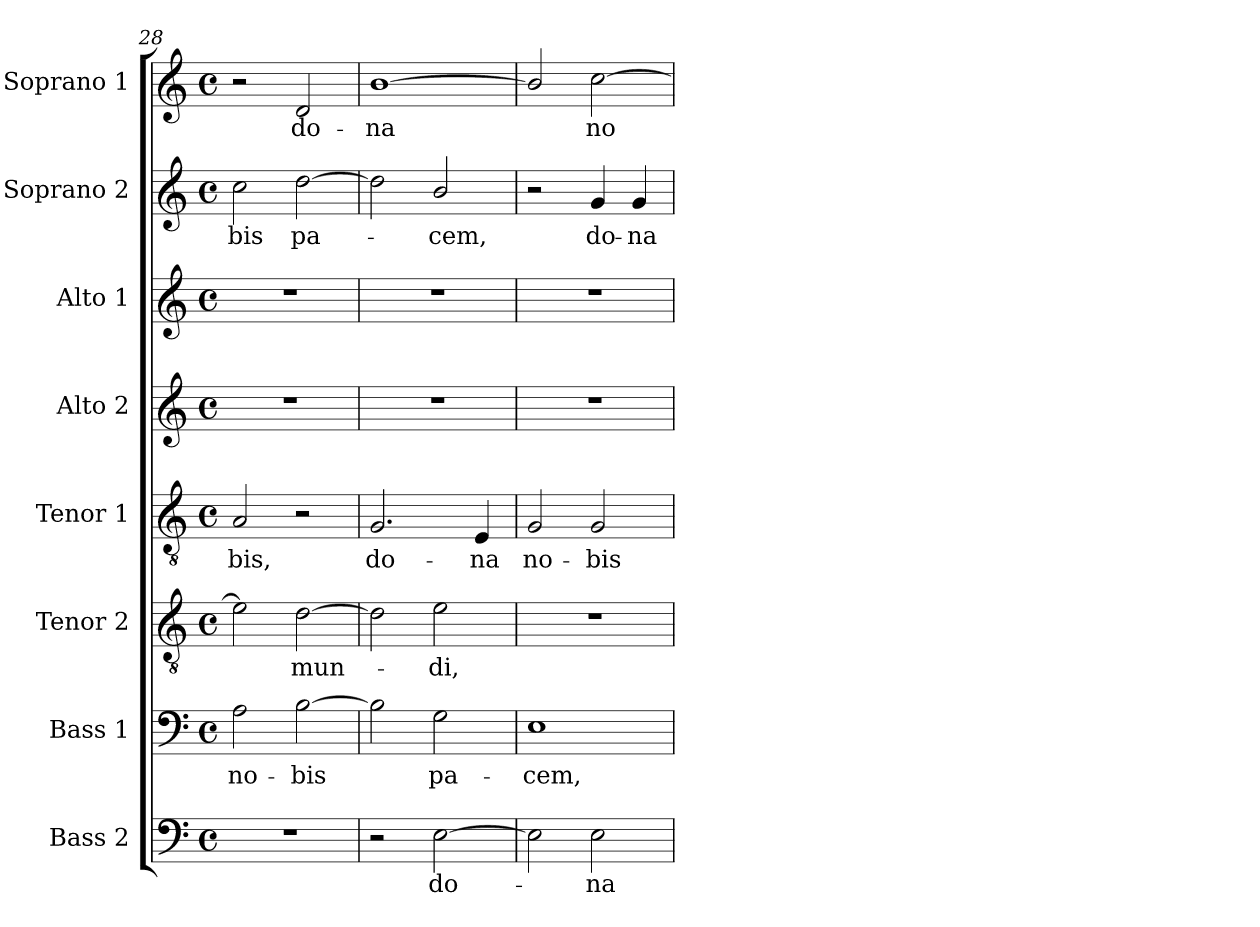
**kern	**text	**kern	**text	**kern	**text	**kern	**text	**kern	**kern	**kern	**text	**kern	**text
*part8	*part8	*part7	*part7	*part6	*part6	*part5	*part5	*part4	*part3	*part2	*part2	*part1	*part1
*staff8	*staff8	*staff7	*staff7	*staff6	*staff6	*staff5	*staff5	*staff4	*staff3	*staff2	*staff2	*staff1	*staff1
*I"Bass 2	*	*I"Bass 1	*	*I"Tenor 2	*	*I"Tenor 1	*	*I"Alto 2	*I"Alto 1	*I"Soprano 2	*	*I"Soprano 1	*
*I'B2.	*	*I'B1.	*	*I'T2.	*	*I'T1.	*	*I'A2.	*I'A1.	*I'S2.	*	*I'S1.	*
*clefF4	*	*clefF4	*	*clefGv2	*	*clefGv2	*	*clefG2	*clefG2	*clefG2	*	*clefG2	*
*	*	*	*	*ITrd7c12	*	*ITrd7c12	*	*	*	*	*	*	*
*k[]	*	*k[]	*	*k[]	*	*k[]	*	*k[]	*k[]	*k[]	*	*k[]	*
*C:	*	*C:	*	*C:	*	*C:	*	*C:	*C:	*C:	*	*C:	*
*M4/4	*	*M4/4	*	*M4/4	*	*M4/4	*	*M4/4	*M4/4	*M4/4	*	*M4/4	*
*met(c)	*	*met(c)	*	*met(c)	*	*met(c)	*	*met(c)	*met(c)	*met(c)	*	*met(c)	*
=28	=28	=28	=28	=28	=28	=28	=28	=28	=28	=28	=28	=28	=28
!	!	!	!LO:LY:b:color=#000000	!	!	!	!	!	!	!	!	!	!
!	!	!	!	!	!	!	!LO:LY:b:color=#000000	!	!	!	!	!	!
!	!	!	!	!	!	!	!	!	!	!	!LO:LY:b:color=#000000	!	!
1r	.	2Ai\	no-	2Ei\]	.	2AAi/	-bis,	1r	1r	2cci\	-bis	2r	.
!	!	!	!LO:LY:b:color=#000000	!	!	!	!	!	!	!	!	!	!
!	!	!	!	!	!LO:LY:b:color=#000000	!	!	!	!	!	!	!	!
!	!	!	!	!	!	!	!	!	!	!	!LO:LY:b:color=#000000	!	!
!	!	!	!	!	!	!	!	!	!	!	!	!	!LO:LY:b:color=#000000
.	.	[2Bi\	-bis	[2Di\	mun-	2r	.	.	.	[2ddi\	pa-	2di/	do-
=29	=29	=29	=29	=29	=29	=29	=29	=29	=29	=29	=29	=29	=29
!	!	!	!	!	!	!	!LO:LY:b:color=#000000	!	!	!	!	!	!
!	!	!	!	!	!	!	!	!	!	!	!	!	!LO:LY:b:color=#000000
2r	.	2Bi\]	.	2Di\]	.	2.GGi/	do-	1r	1r	2ddi\]	.	[1bi	-na
!	!LO:LY:b:color=#000000	!	!	!	!	!	!	!	!	!	!	!	!
!	!	!	!LO:LY:b:color=#000000	!	!	!	!	!	!	!	!	!	!
!	!	!	!	!	!LO:LY:b:color=#000000	!	!	!	!	!	!	!	!
!	!	!	!	!	!	!	!	!	!	!	!LO:LY:b:color=#000000	!	!
[2Ei\	do-	2Gi\	pa-	2Ei\	-di,	.	.	.	.	2bi/	-cem,	.	.
!	!	!	!	!	!	!	!LO:LY:b:color=#000000	!	!	!	!	!	!
.	.	.	.	.	.	4EEi/	-na	.	.	.	.	.	.
=30	=30	=30	=30	=30	=30	=30	=30	=30	=30	=30	=30	=30	=30
!	!	!	!LO:LY:b:color=#000000	!	!	!	!	!	!	!	!	!	!
!	!	!	!	!	!	!	!LO:LY:b:color=#000000	!	!	!	!	!	!
2Ei\]	.	1Ei	-cem,	1r	.	2GGi/	no-	1r	1r	2r	.	2bi/]	.
!	!LO:LY:b:color=#000000	!	!	!	!	!	!	!	!	!	!	!	!
!	!	!	!	!	!	!	!LO:LY:b:color=#000000	!	!	!	!	!	!
!	!	!	!	!	!	!	!	!	!	!	!LO:LY:b:color=#000000	!	!
!	!	!	!	!	!	!	!	!	!	!	!	!	!LO:LY:b:color=#000000
2Ei\	-na	.	.	.	.	2GGi/	-bis	.	.	4gi/	do-	[2cci\	no-
!	!	!	!	!	!	!	!	!	!	!	!LO:LY:b:color=#000000	!	!
.	.	.	.	.	.	.	.	.	.	4gi/	-na	.	.
=	=	=	=	=	=	=	=	=	=	=	=	=	=
*-	*-	*-	*-	*-	*-	*-	*-	*-	*-	*-	*-	*-	*-
